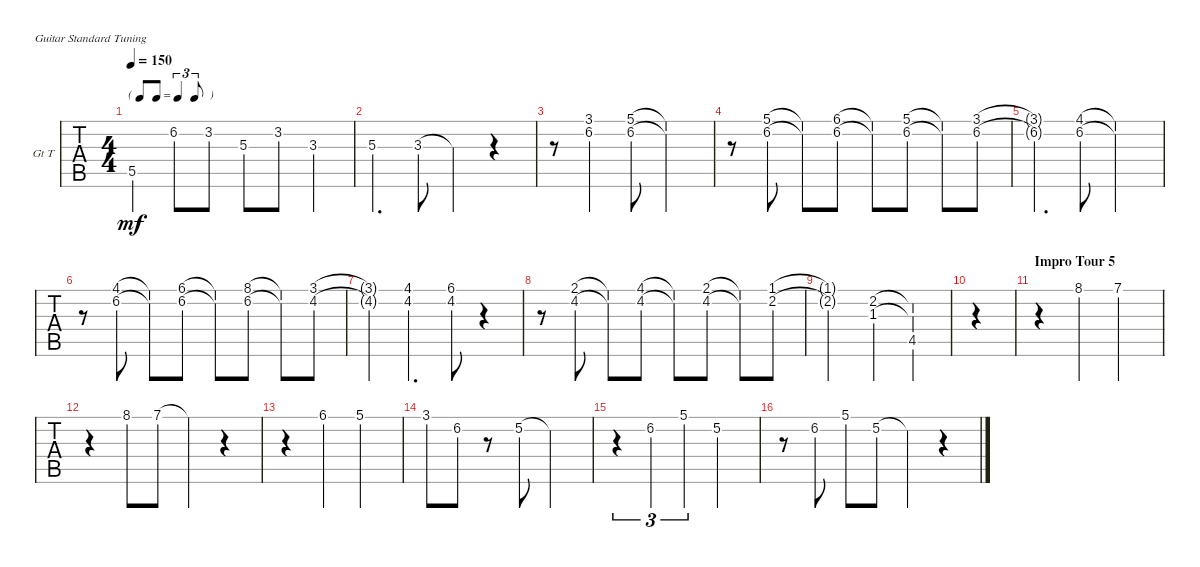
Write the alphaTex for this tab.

\defaultSystemsLayout 4
\bracketExtendMode nobrackets
\firstSystemTrackNameOrientation horizontal
\otherSystemsTrackNameOrientation horizontal
\chordDiagramsInScore
\track ("Guitar Theme" "Gt T") {instrument acousticguitarsteel}
\staff {tabs}
\tuning (E4 B3 G3 D3 A2 E2)
\ts (4 4)
\tf triplet8th
\tempo 150
\clef g2
\ks cminor
5.5{t}.4{dy mf} 6.2.8 3.2.8 5.3.8 3.2.8 3.3.4 |
5.3.4{d} 3.3.8 3.3{t}.4 r.4 |
r.8 (6.2 3.1).4 (5.1 6.2).8 (5.1{t} 6.2{t}).2 |
r.8 (5.1 6.2).8 (5.1{t} 6.2{t}).8 (6.1 6.2).8 (6.1{t} 6.2{t}).8 (5.1 6.2).8 (5.1{t} 6.2{t}).8 (3.1 6.2).8 |
(3.1{t} 6.2{t}).4{d} (4.1 6.2).8 (4.1{t} 6.2{t}).2 |
r.8 (4.1 6.2).8 (4.1{t} 6.2{t}).8 (6.1 6.2).8 (6.1{t} 6.2{t}).8 (8.1 6.2).8 (8.1{t} 6.2{t}).8 (3.1 4.2).8 |
(4.2{t} 3.1{t}).4 (4.1 4.2).4{d} (6.1 4.2).8 r.4 |
r.8 (2.1 4.2).8 (2.1{t} 4.2{t}).8 (4.1 4.2).8 (4.1{t} 4.2{t}).8 (2.1 4.2).8 (2.1{t} 4.2{t}).8 (1.1 2.2).8 |
(1.1{t} 2.2{t}).2 (2.2 1.3).4 (4.5 2.2{t} 1.3{t}).4 |
|
\section ("" "Impro Tour 5")
r.4 8.1.4 7.1.2 |
r.4 8.1.8 7.1.8 7.1{t}.4 r.4 |
r.4 6.1{st}.4 5.1.2 |
3.1.8 6.2.8 r.8 5.2.8 5.2{t}.2 |
r.4{tu (3 2)} 6.2.4{tu (3 2)} 5.1.4{tu (3 2)} 5.2.2 |
r.8 6.2.8 5.1.8 5.2.8 5.2{t}.4 r.4
